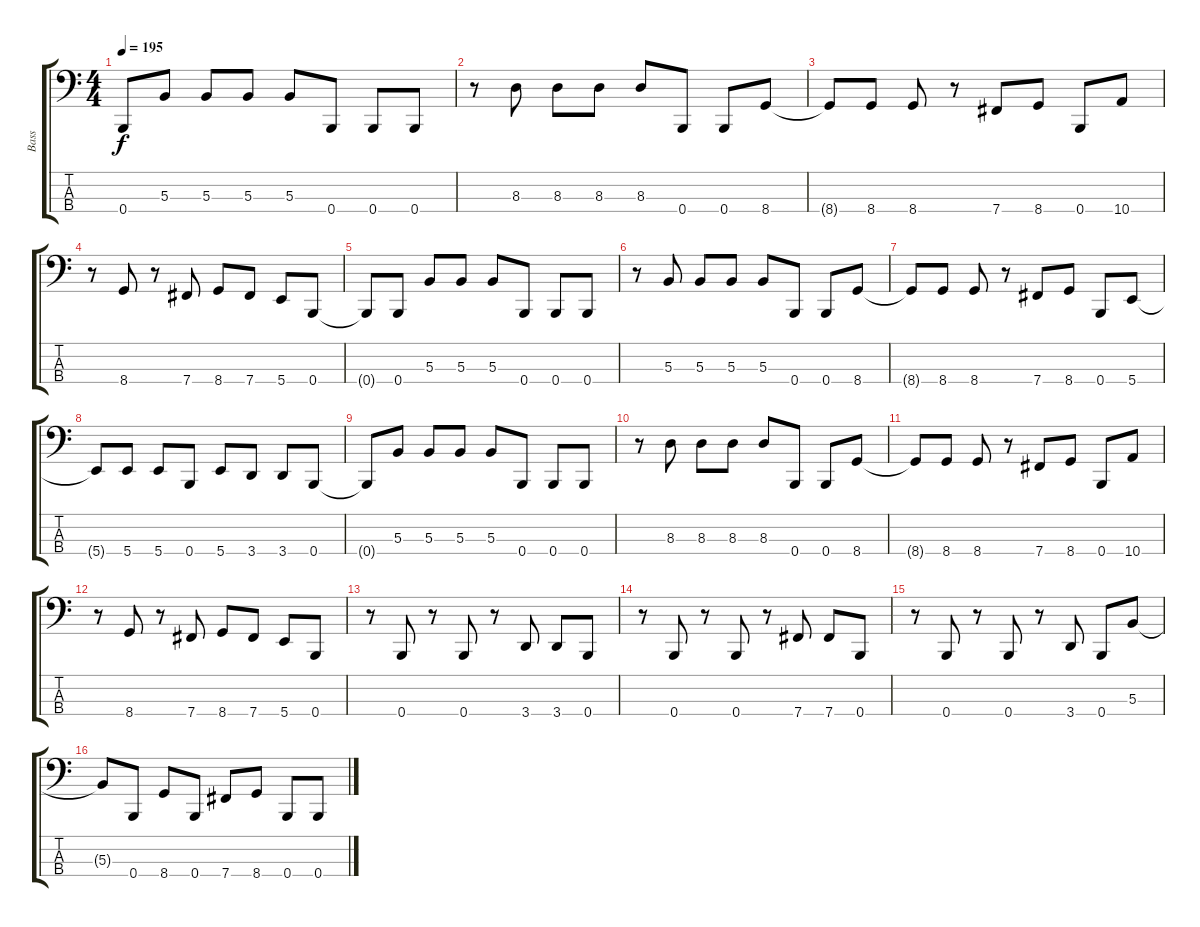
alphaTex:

\track ("Bass" "Bass") {instrument electricbasspick}
\staff {score tabs}
\tuning (E2 B1 Gb1 B0) {hide}
\ts (4 4)
\tempo 195
\clef f4
\ks c
0.4{t}.8{dy f} 5.3.8 5.3.8 5.3.8 5.3.8 0.4.8 0.4.8 0.4.8 |
r.8 8.3.8 8.3.8 8.3.8 8.3.8 0.4.8 0.4.8 8.4.8 |
8.4{t}.8 8.4.8 8.4.8 r.8 7.4.8 8.4.8 0.4.8 10.4.8 |
r.8 8.4.8 r.8 7.4.8 8.4.8 7.4.8 5.4.8 0.4.8 |
0.4{t}.8 0.4.8 5.3.8 5.3.8 5.3.8 0.4.8 0.4.8 0.4.8 |
r.8 5.3.8 5.3.8 5.3.8 5.3.8 0.4.8 0.4.8 8.4.8 |
8.4{t}.8 8.4.8 8.4.8 r.8 7.4.8 8.4.8 0.4.8 5.4.8 |
5.4{t}.8 5.4.8 5.4.8 0.4.8 5.4.8 3.4.8 3.4.8 0.4.8 |
0.4{t}.8 5.3.8 5.3.8 5.3.8 5.3.8 0.4.8 0.4.8 0.4.8 |
r.8 8.3.8 8.3.8 8.3.8 8.3.8 0.4.8 0.4.8 8.4.8 |
8.4{t}.8 8.4.8 8.4.8 r.8 7.4.8 8.4.8 0.4.8 10.4.8 |
r.8 8.4.8 r.8 7.4.8 8.4.8 7.4.8 5.4.8 0.4.8 |
r.8 0.4.8 r.8 0.4.8 r.8 3.4.8 3.4.8 0.4.8 |
r.8 0.4.8 r.8 0.4.8 r.8 7.4.8 7.4.8 0.4.8 |
r.8 0.4.8 r.8 0.4.8 r.8 3.4.8 0.4.8 5.3.8 |
5.3{t}.8 0.4.8 8.4.8 0.4.8 7.4.8 8.4.8 0.4.8 0.4.8
